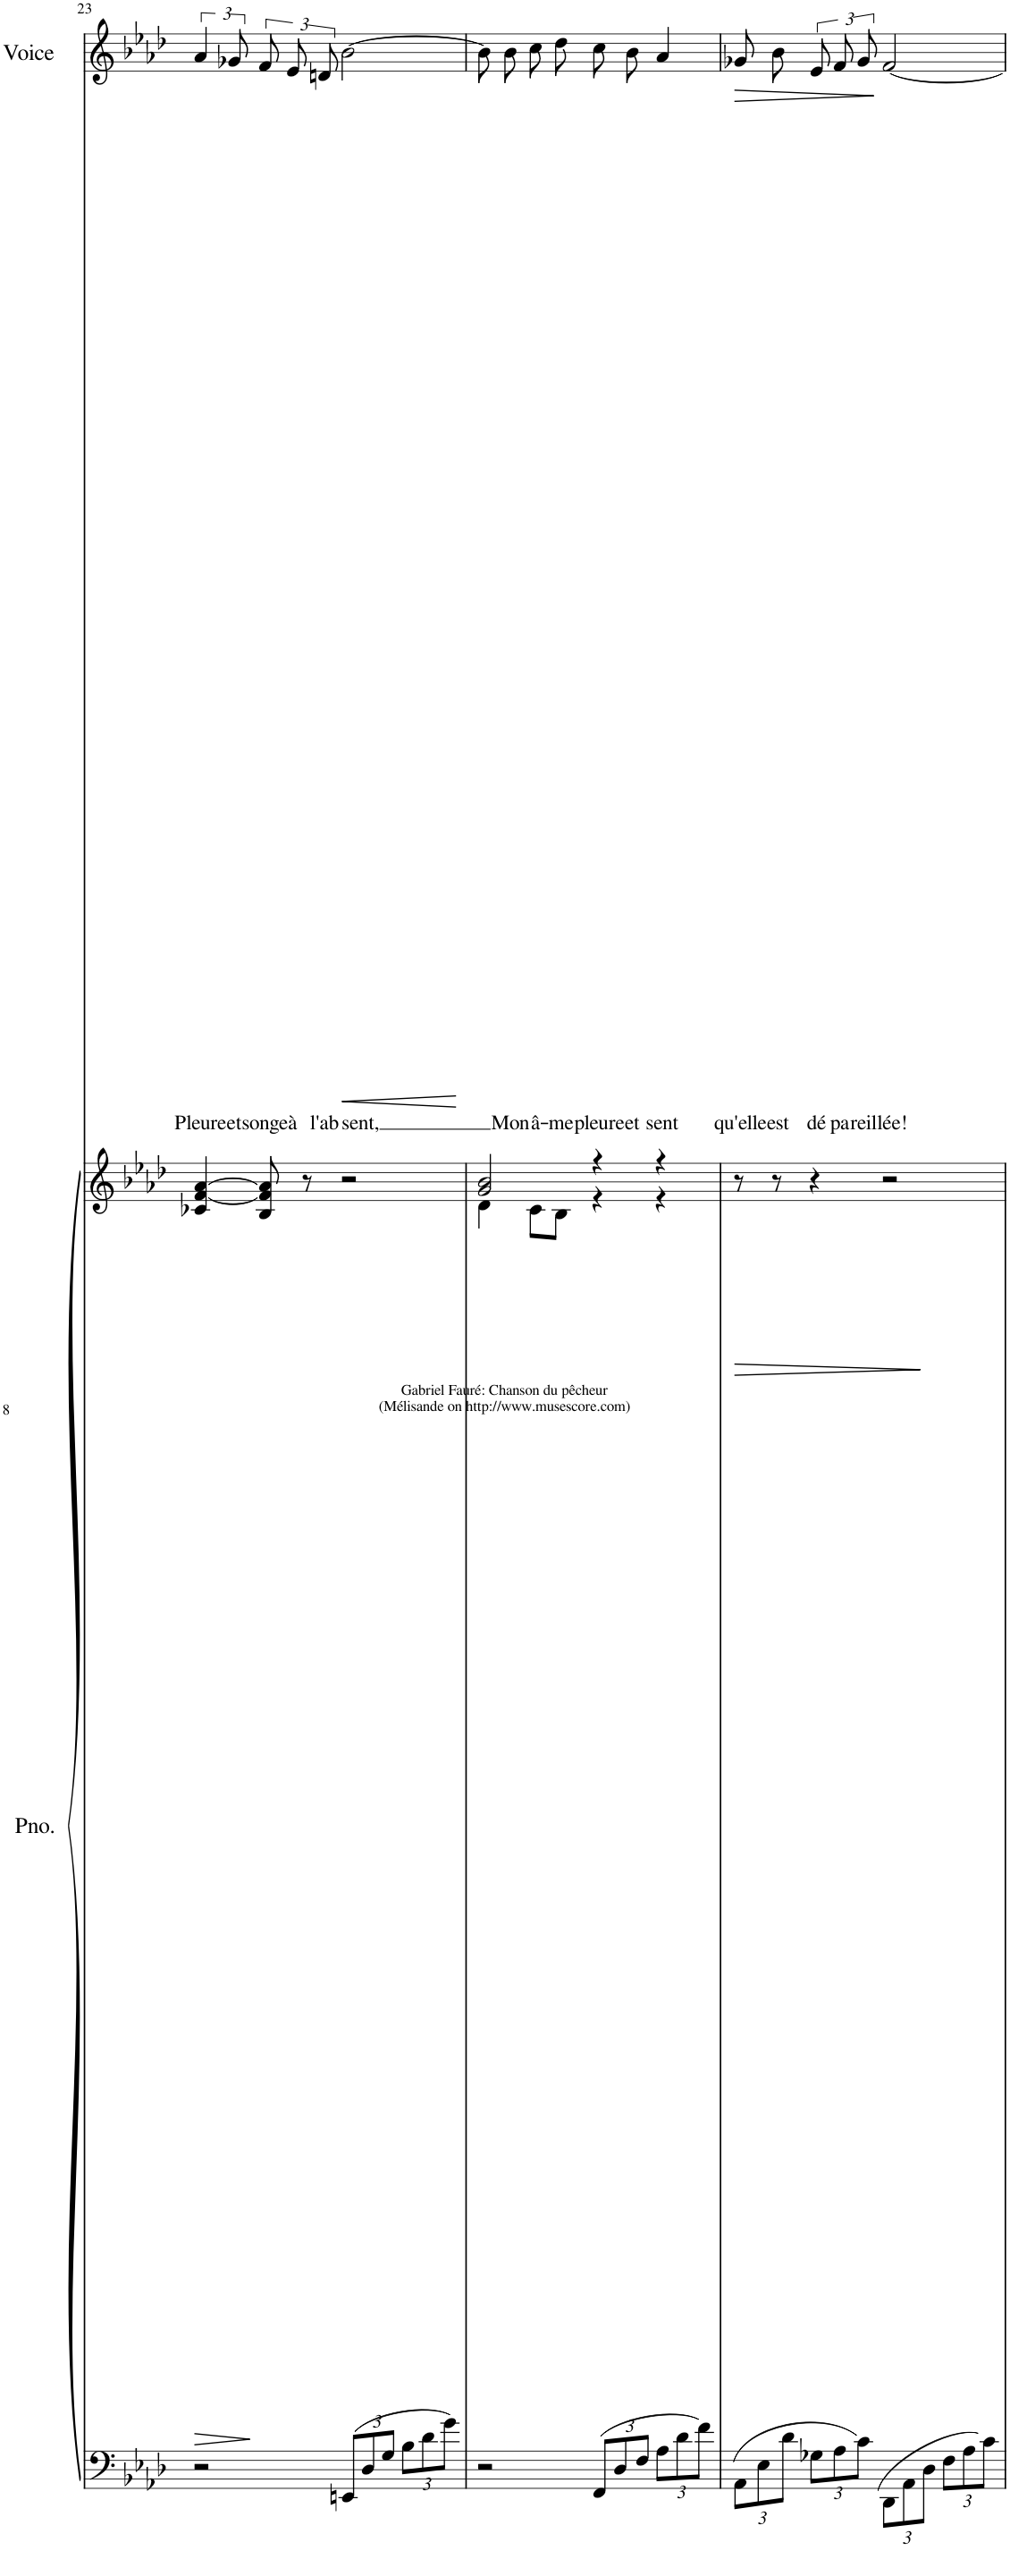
**kern	**kern	**dynam	**kern	**text	**dynam
*part2	*part2	*part2	*part1	*part1	*part1
*staff3	*staff2	*staff2/3	*staff1	*staff1	*staff1
*I"Piano	*	*	*I"Voice	*	*
*I'Pno.	*	*	*I'Voice	*	*
!!LO:PB:g=z
*clefF4	*clefG2	*	*clefG2	*	*
*k[b-e-a-d-]	*k[b-e-a-d-]	*	*k[b-e-a-d-]	*	*
*M4/4	*M4/4	*	*	*	*
=23	=23	=23	=23	=23	=23
!	!	!LO:HP:b	!	!LO:LY:b	!
2r	4c-X/ [4f/ [4a-/	>	6a-/	Pleure	.
!	!	!	!	!LO:LY:b	!
.	.	.	12g-X/	et	.
!	!	!	!	!LO:LY:b	!
.	8B-/ 8f/] 8a-/]	]	12f/	songe	.
!	!	!	!	!LO:LY:b	!
.	.	.	12e-/	à	.
.	8r	.	.	.	.
!	!	!	!	!LO:LY:b	!
.	.	.	12dn/	l'ab-	.
*Xbrackettup	*	*	*	*	*
!	!	!	!	!LO:LY:b	!LO:HP:b
12EEn/L	2r	.	[2b-\	-sent,	<
12D-/	.	.	.	.	.
12G/J	.	.	.	.	.
12B-\L	.	.	.	.	.
12d-\	.	.	.	.	.
12g\J	.	.	.	.	.
.	.	.	.	.	[
=24	=24	=24	=24	=24	=24
*	*^	*	*	*	*
2r	2g/ 2b-/	4d-\	.	8b-\]	.	.
!	!	!	!	!	!LO:LY:b	!
.	.	.	.	8b-\	Mon	.
!	!	!	!	!	!LO:LY:b	!
.	.	8c\L	.	8cc\	â-	.
!	!	!	!	!	!LO:LY:b	!
.	.	8B-\J	.	8dd-\	-me	.
!	!	!	!	!	!LO:LY:b	!
12FF/L	4r	4r	.	8cc\	pleure	.
12D-/	.	.	.	.	.	.
!	!	!	!	!	!LO:LY:b	!
.	.	.	.	8b-\	et	.
12F/J	.	.	.	.	.	.
!	!	!	!	!	!LO:LY:b	!
12A-\L	4r	4r	.	4a-/	sent	.
12d-\	.	.	.	.	.	.
12f\J	.	.	.	.	.	.
*	*v	*v	*	*	*	*
=25	=25	=25	=25	=25	=25
!	!	!LO:HP:b	!	!LO:LY:b	!LO:HP:b
12AA-\L	8r	>	8g-X/	qu'elle	>
12E-\	.	.	.	.	.
!	!	!	!	!LO:LY:b	!
.	8r	.	8b-\	est	.
12d-\J	.	.	.	.	.
!	!	!	!	!LO:LY:b	!
12G-X\L	4r	.	12e-/	dé-	.
!	!	!	!	!LO:LY:b	!
12A-\	.	.	12f/	-pa-	.
!	!	!	!	!LO:LY:b	!
12c\J	.	.	12g-/	-reil-	.
!	!	!	!	!LO:LY:b	!
12DD-\L	2r	]	[2f/	-lée!	]
12AA-\	.	.	.	.	.
12D-\J	.	.	.	.	.
12F\L	.	.	.	.	.
12A-\	.	.	.	.	.
12c\J	.	.	.	.	.
=	=	=	=	=	=
*-	*-	*-	*-	*-	*-
